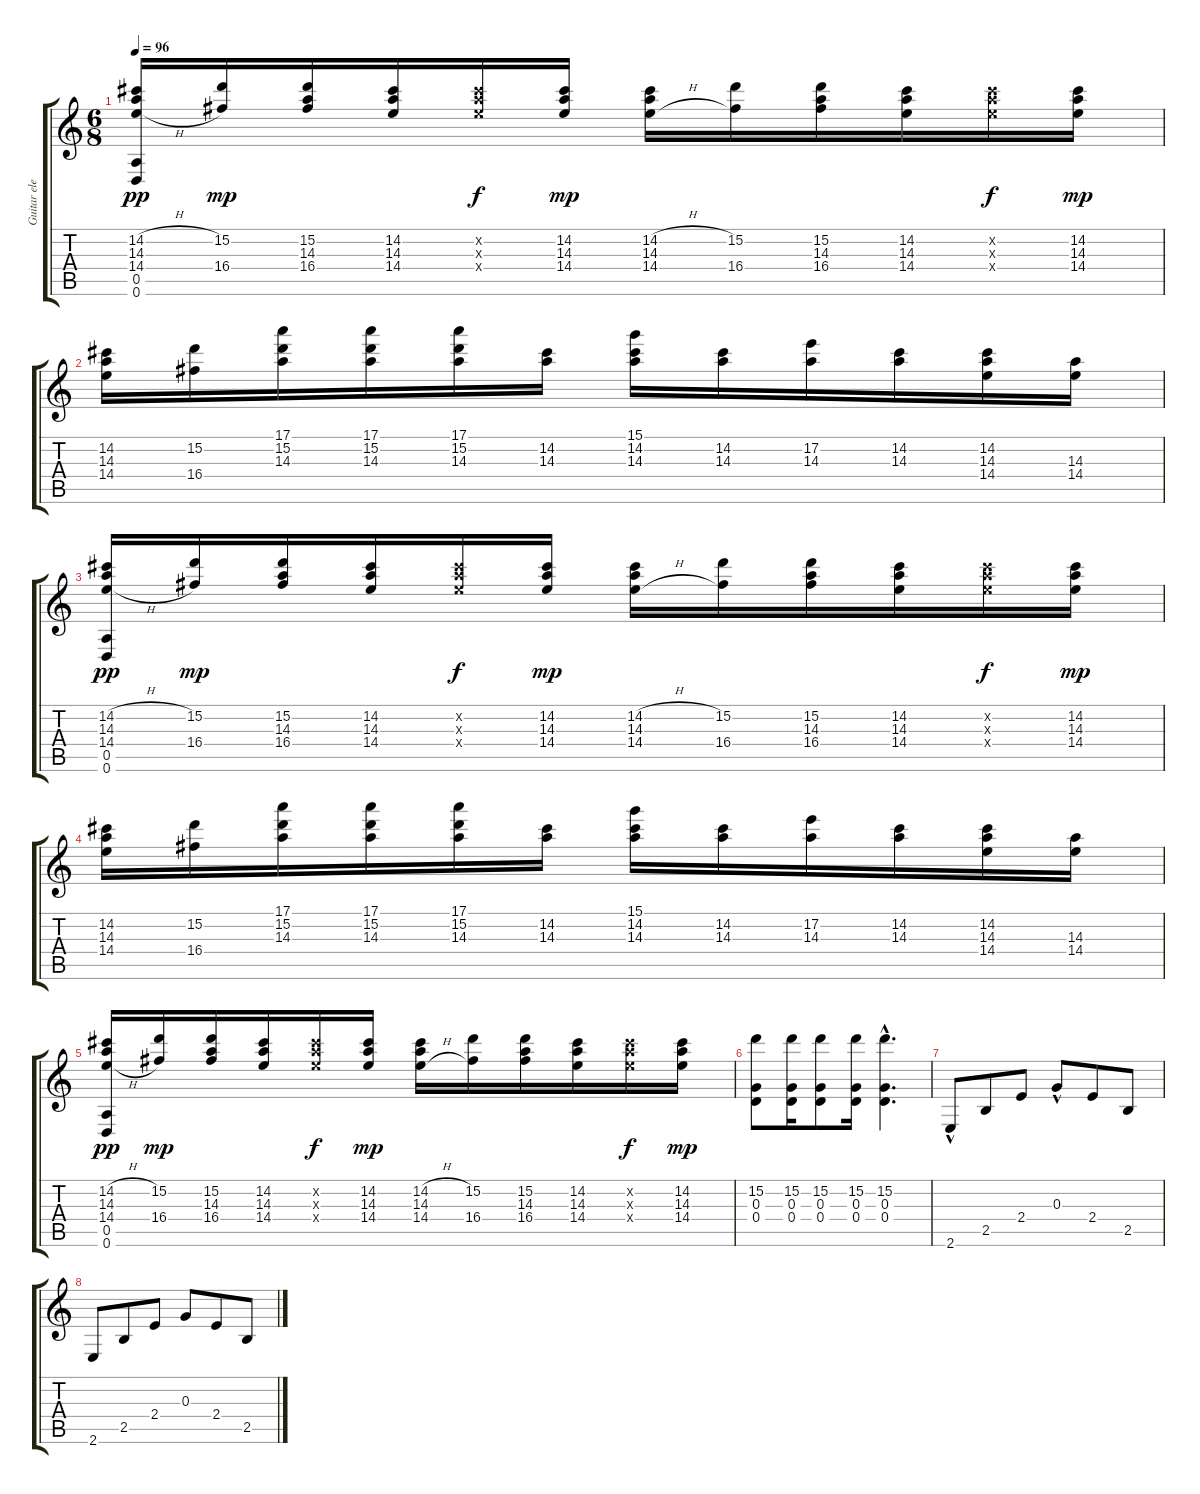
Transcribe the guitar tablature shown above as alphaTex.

\track ("Guitar elec 2" "Guitar ele") {instrument electricguitarclean}
\staff {score tabs}
\tuning (E4 B3 G3 D3 A2 D2) {hide}
\ts (6 8)
\tempo 96
\clef g2
\ks c
(14.2{h} 14.3 14.4{h} 0.5 0.6).16{dy pp} (15.2 16.4).16{dy mp} (15.2 14.3 16.4).16 (14.2 14.3 14.4).16 (14.2{x} 14.3{x} 14.4{x}).16{dy f} (14.2 14.3 14.4).16{dy mp} (14.2{h} 14.3 14.4{h}).16 (15.2 16.4).16 (15.2 14.3 16.4).16 (14.2 14.3 14.4).16 (14.2{x} 14.3{x} 14.4{x}).16{dy f} (14.2 14.3 14.4).16{dy mp} |
(14.2 14.3 14.4).16 (15.2 16.4).16 (17.1 15.2 14.3).16 (17.1 15.2 14.3).16 (17.1 15.2 14.3).16 (14.2 14.3).16 (15.1 14.2 14.3).16 (14.2 14.3).16 (17.2 14.3).16 (14.2 14.3).16 (14.2 14.3 14.4).16 (14.3 14.4).16 |
(14.2{h} 14.3 14.4{h} 0.5 0.6).16{dy pp} (15.2 16.4).16{dy mp} (15.2 14.3 16.4).16 (14.2 14.3 14.4).16 (14.2{x} 14.3{x} 14.4{x}).16{dy f} (14.2 14.3 14.4).16{dy mp} (14.2{h} 14.3 14.4{h}).16 (15.2 16.4).16 (15.2 14.3 16.4).16 (14.2 14.3 14.4).16 (14.2{x} 14.3{x} 14.4{x}).16{dy f} (14.2 14.3 14.4).16{dy mp} |
(14.2 14.3 14.4).16 (15.2 16.4).16 (17.1 15.2 14.3).16 (17.1 15.2 14.3).16 (17.1 15.2 14.3).16 (14.2 14.3).16 (15.1 14.2 14.3).16 (14.2 14.3).16 (17.2 14.3).16 (14.2 14.3).16 (14.2 14.3 14.4).16 (14.3 14.4).16 |
(14.2{h} 14.3 14.4{h} 0.5 0.6).16{dy pp} (15.2 16.4).16{dy mp} (15.2 14.3 16.4).16 (14.2 14.3 14.4).16 (14.2{x} 14.3{x} 14.4{x}).16{dy f} (14.2 14.3 14.4).16{dy mp} (14.2{h} 14.3 14.4{h}).16 (15.2 16.4).16 (15.2 14.3 16.4).16 (14.2 14.3 14.4).16 (14.2{x} 14.3{x} 14.4{x}).16{dy f} (14.2 14.3 14.4).16{dy mp} |
(15.2 0.3 0.4).8 (15.2 0.3 0.4).16 (15.2 0.3 0.4).8 (15.2 0.3 0.4).16 (15.2{hac} 0.3{hac} 0.4{hac}).4{d} |
2.6{hac}.8 2.5.8 2.4.8 0.3{hac}.8 2.4.8 2.5.8 |
2.6.8 2.5.8 2.4.8 0.3.8 2.4.8 2.5.8
